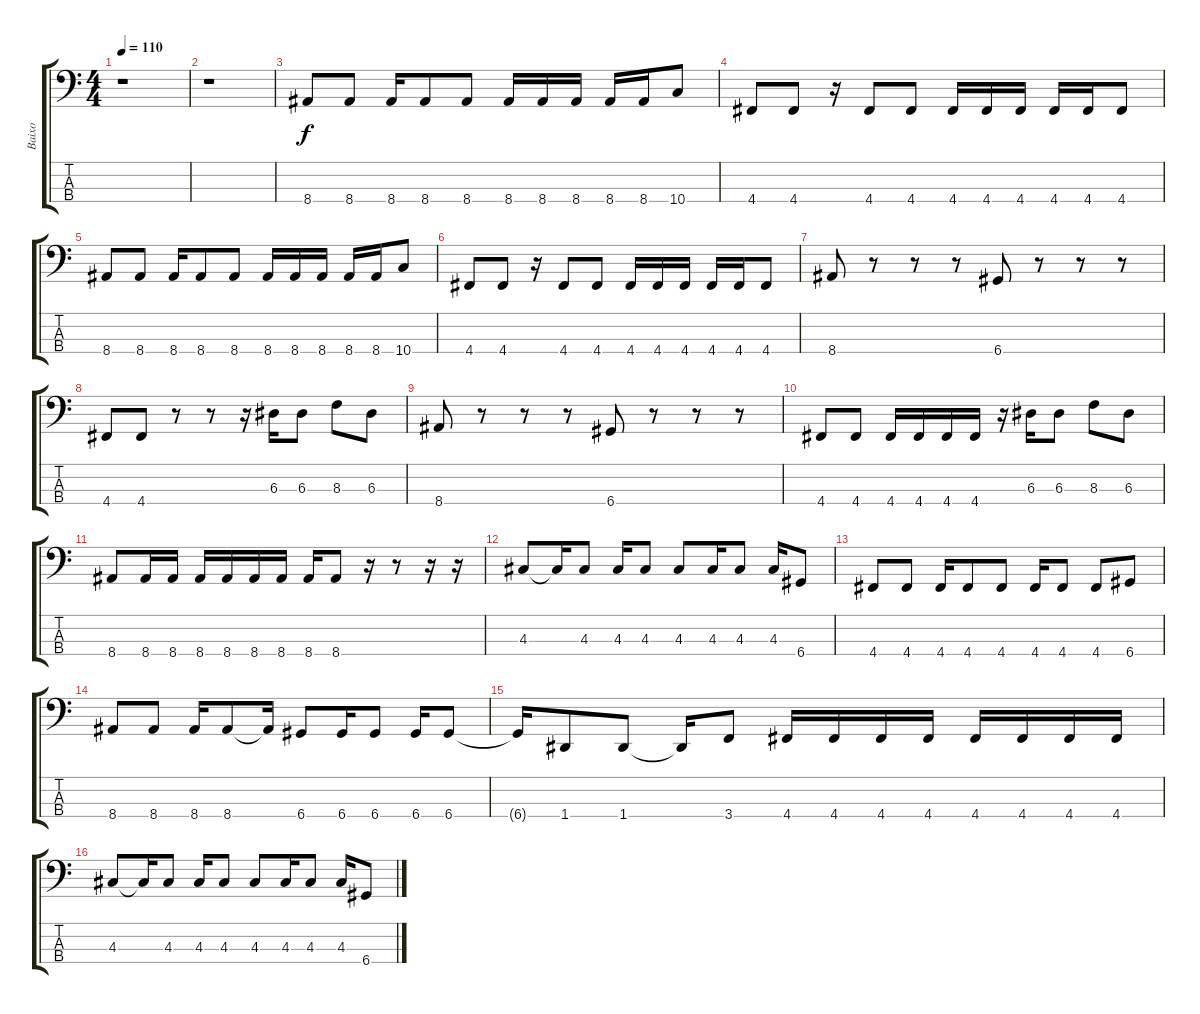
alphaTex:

\track ("Baixo" "Baixo") {instrument electricbassfinger}
\staff {score tabs}
\tuning (G2 D2 A1 D1) {hide}
\ts (4 4)
\tempo 110
\clef f4
\ks c
r.1{dy f instrument electricbassfinger} |
r.1 |
8.4.8 8.4.8 8.4.16 8.4.8 8.4.8 8.4.16 8.4.16 8.4.16 8.4.16 8.4.16 10.4.8 |
4.4.8 4.4.8 r.16 4.4.8 4.4.8 4.4.16 4.4.16 4.4.16 4.4.16 4.4.16 4.4.8 |
8.4.8 8.4.8 8.4.16 8.4.8 8.4.8 8.4.16 8.4.16 8.4.16 8.4.16 8.4.16 10.4.8 |
4.4.8 4.4.8 r.16 4.4.8 4.4.8 4.4.16 4.4.16 4.4.16 4.4.16 4.4.16 4.4.8 |
8.4.8 r.8 r.8 r.8 6.4.8 r.8 r.8 r.8 |
4.4.8 4.4.8 r.8 r.8 r.16 6.3.16 6.3.8 8.3.8 6.3.8 |
8.4.8 r.8 r.8 r.8 6.4.8 r.8 r.8 r.8 |
4.4.8 4.4.8 4.4.16 4.4.16 4.4.16 4.4.16 r.16 6.3.16 6.3.8 8.3.8 6.3.8 |
8.4.8 8.4.16 8.4.16 8.4.16 8.4.16 8.4.16 8.4.16 8.4.16 8.4.8 r.16 r.8 r.16 r.16 |
4.3.8 4.3{t}.16 4.3.8 4.3.16 4.3.8 4.3.8 4.3.16 4.3.8 4.3.16 6.4.8 |
4.4.8 4.4.8 4.4.16 4.4.8 4.4.8 4.4.16 4.4.8 4.4.8 6.4.8 |
8.4.8 8.4.8 8.4.16 8.4.8 8.4{t}.16 6.4.8 6.4.16 6.4.8 6.4.16 6.4.8 |
6.4{t}.16 1.4.8 1.4.8 1.4{t}.16 3.4.8 4.4.16 4.4.16 4.4.16 4.4.16 4.4.16 4.4.16 4.4.16 4.4.16 |
4.3.8 4.3{t}.16 4.3.8 4.3.16 4.3.8 4.3.8 4.3.16 4.3.8 4.3.16 6.4.8
